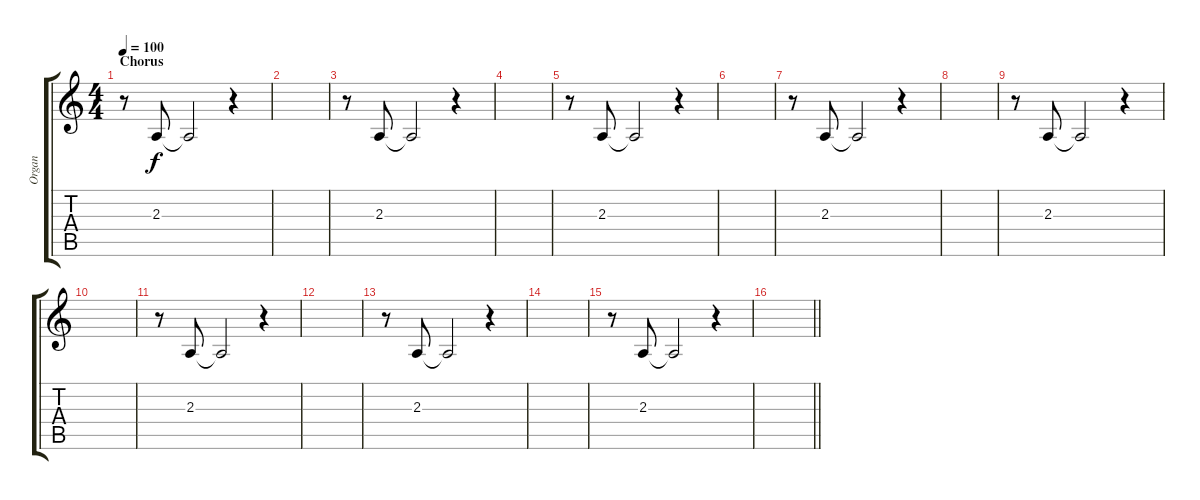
\track ("Organ" "Organ") {instrument percussiveorgan}
\staff {score tabs}
\tuning (E4 B3 G3 D3 A2 E2) {hide}
\ts (4 4)
\section ("" "Chorus")
\tempo 100
\clef g2
\ks c
r.8{dy f} 2.3.8 2.3{t}.2 r.4 |
|
r.8 2.3.8 2.3{t}.2 r.4 |
|
r.8 2.3.8 2.3{t}.2 r.4 |
|
r.8 2.3.8 2.3{t}.2 r.4 |
|
r.8 2.3.8 2.3{t}.2 r.4 |
|
r.8 2.3.8 2.3{t}.2 r.4 |
|
r.8 2.3.8 2.3{t}.2 r.4 |
|
r.8 2.3.8 2.3{t}.2 r.4 |
\barLineRight lightlight
